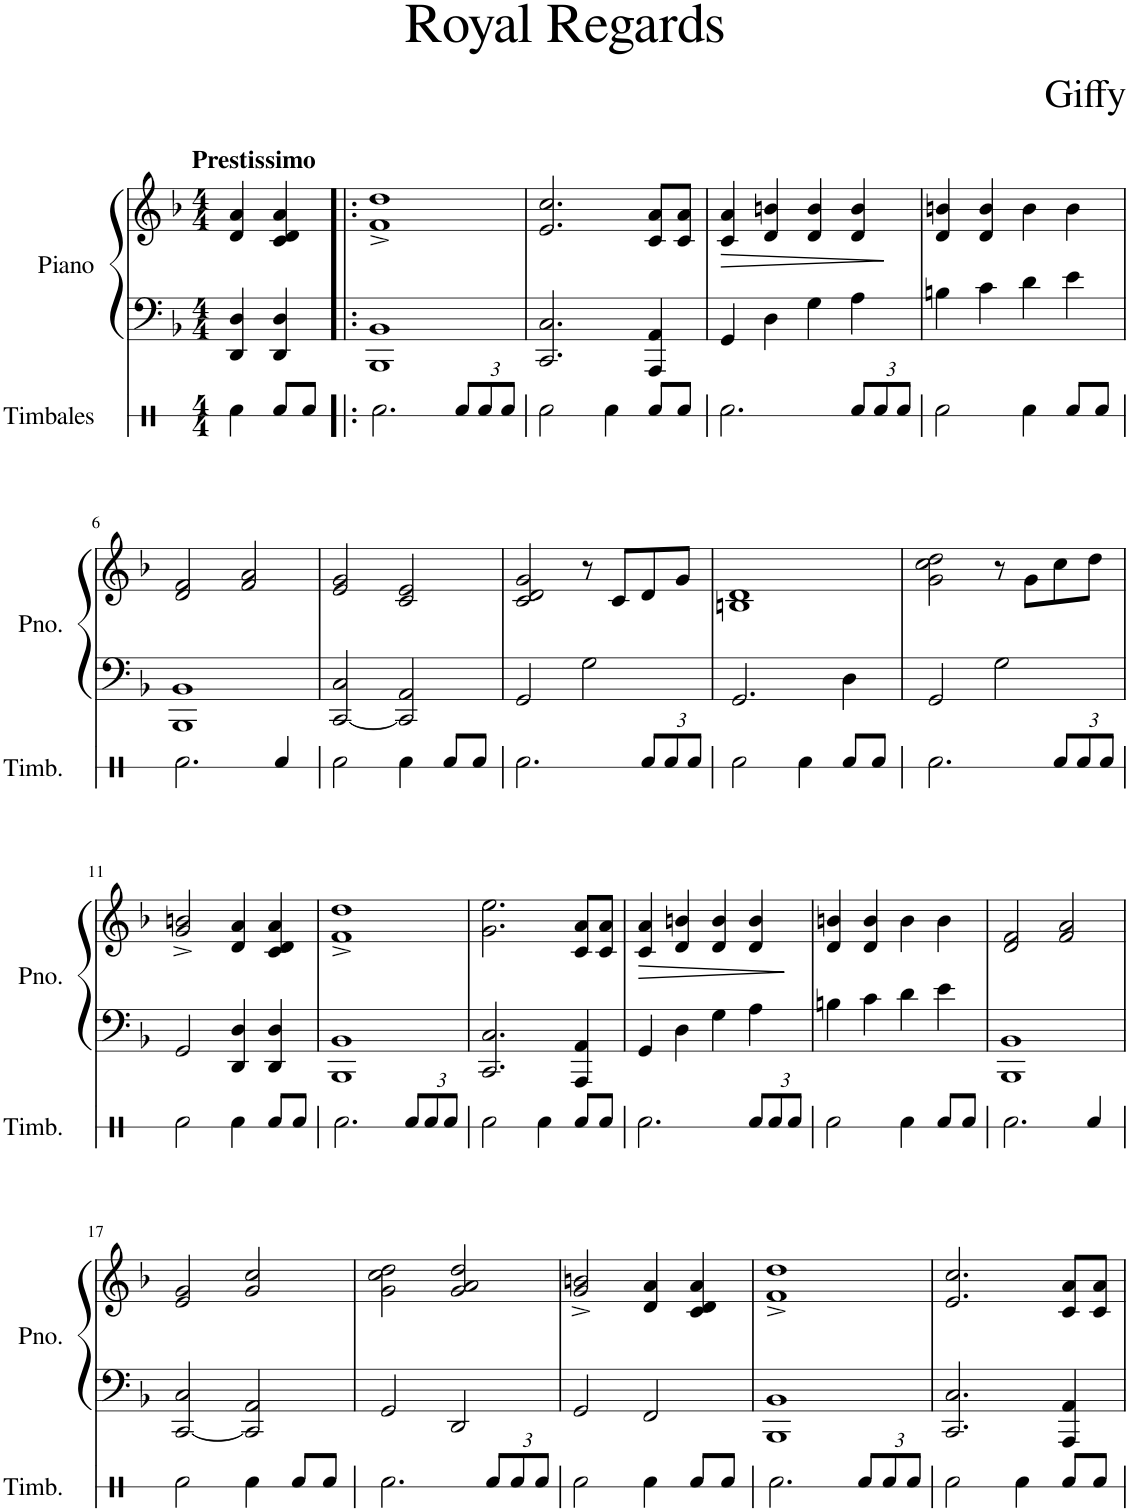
**kern	**kern	**kern	**dynam
*part2	*part1	*part1	*part1
*staff3	*staff2	*staff1	*staff1/2
*I"Timbales	*I"Piano	*	*
*I'Timb.	*I'Pno.	*	*
*stria1	*	*	*
*clefX	*clefF4	*clefG2	*
*k[]	*k[b-]	*k[b-]	*
*M4/4	*M4/4	*M4/4	*
=1	=1	=1	=1
!	!	!LO:TX:a:B:t=Prestissimo	!
4Rf\	4DD/ 4D/	4d/ 4a/	.
8Rf/L	4DD/ 4D/	4c/ 4d/ 4a/	.
8Rf/J	.	.	.
=2!|:	=2!|:	=2!|:	=2!|:
2.Rf\	1BBB- 1BB-	1f^ 1dd^	.
*Xbrackettup	*	*	*
12Rf/L	.	.	.
12Rf/	.	.	.
12Rf/J	.	.	.
=3	=3	=3	=3
2Rf\	2.CC/ 2.C/	2.e/ 2.cc/	.
4Rf\	.	.	.
8Rf/L	4AAA/ 4AA/	8c/ 8a/L	.
8Rf/J	.	8c/ 8a/J	.
=4	=4	=4	=4
!	!	!	!LO:HP:b
2.Rf\	4GG/	4c/ 4a/	>
.	4D\	4d/ 4bn/	.
.	4G\	4d/ 4b/	.
12Rf/L	4A\	4d/ 4b/	.
12Rf/	.	.	.
12Rf/J	.	.	.
.	.	.	]
=5	=5	=5	=5
2Rf\	4Bn\	4d/ 4bn/	.
.	4c\	4d/ 4b/	.
4Rf\	4d\	4b\	.
8Rf/L	4e\	4b\	.
8Rf/J	.	.	.
!!LO:LB:g=z
=6	=6	=6	=6
2.Rf\	1BBB- 1BB-	2d/ 2f/	.
.	.	2f/ 2a/	.
4Rf/	.	.	.
=7	=7	=7	=7
2Rf\	[2CC/ 2C/	2e/ 2g/	.
4Rf\	2CC/] 2AA/	2c/ 2e/	.
8Rf/L	.	.	.
8Rf/J	.	.	.
=8	=8	=8	=8
2.Rf\	2GG/	2c/ 2d/ 2g/	.
.	2G\	8r	.
.	.	8c/L	.
12Rf/L	.	8d/	.
12Rf/	.	.	.
.	.	8g/J	.
12Rf/J	.	.	.
=9	=9	=9	=9
2Rf\	2.GG/	1Bn 1d	.
4Rf\	.	.	.
8Rf/L	4D\	.	.
8Rf/J	.	.	.
=10	=10	=10	=10
2.Rf\	2GG/	2g\ 2cc\ 2dd\	.
.	2G\	8r	.
.	.	8g\L	.
12Rf/L	.	8cc\	.
12Rf/	.	.	.
.	.	8dd\J	.
12Rf/J	.	.	.
!!LO:LB:g=z
=11	=11	=11	=11
2Rf\	2GG/	2g/^ 2bn/^	.
4Rf\	4DD/ 4D/	4d/ 4a/	.
8Rf/L	4DD/ 4D/	4c/ 4d/ 4a/	.
8Rf/J	.	.	.
=12	=12	=12	=12
2.Rf\	1BBB- 1BB-	1f^ 1dd^	.
12Rf/L	.	.	.
12Rf/	.	.	.
12Rf/J	.	.	.
=13	=13	=13	=13
2Rf\	2.CC/ 2.C/	2.g\ 2.ee\	.
4Rf\	.	.	.
8Rf/L	4AAA/ 4AA/	8c/ 8a/L	.
8Rf/J	.	8c/ 8a/J	.
=14	=14	=14	=14
!	!	!	!LO:HP:b
2.Rf\	4GG/	4c/ 4a/	>
.	4D\	4d/ 4bn/	.
.	4G\	4d/ 4b/	.
12Rf/L	4A\	4d/ 4b/	.
12Rf/	.	.	.
12Rf/J	.	.	.
.	.	.	]
=15	=15	=15	=15
2Rf\	4Bn\	4d/ 4bn/	.
.	4c\	4d/ 4b/	.
4Rf\	4d\	4b\	.
8Rf/L	4e\	4b\	.
8Rf/J	.	.	.
=16	=16	=16	=16
2.Rf\	1BBB- 1BB-	2d/ 2f/	.
.	.	2f/ 2a/	.
4Rf/	.	.	.
!!LO:LB:g=z
=17	=17	=17	=17
2Rf\	[2CC/ 2C/	2e/ 2g/	.
4Rf\	2CC/] 2AA/	2g/ 2cc/	.
8Rf/L	.	.	.
8Rf/J	.	.	.
=18	=18	=18	=18
2.Rf\	2GG/	2g\ 2cc\ 2dd\	.
.	2DD/	2g/ 2a/ 2dd/	.
12Rf/L	.	.	.
12Rf/	.	.	.
12Rf/J	.	.	.
=19	=19	=19	=19
2Rf\	2GG/	2g/^ 2bn/^	.
4Rf\	2FF/	4d/ 4a/	.
8Rf/L	.	4c/ 4d/ 4a/	.
8Rf/J	.	.	.
=20	=20	=20	=20
2.Rf\	1BBB- 1BB-	1f^ 1dd^	.
12Rf/L	.	.	.
12Rf/	.	.	.
12Rf/J	.	.	.
=21	=21	=21	=21
2Rf\	2.CC/ 2.C/	2.e/ 2.cc/	.
4Rf\	.	.	.
8Rf/L	4AAA/ 4AA/	8c/ 8a/L	.
8Rf/J	.	8c/ 8a/J	.
=	=	=	=
*-	*-	*-	*-
